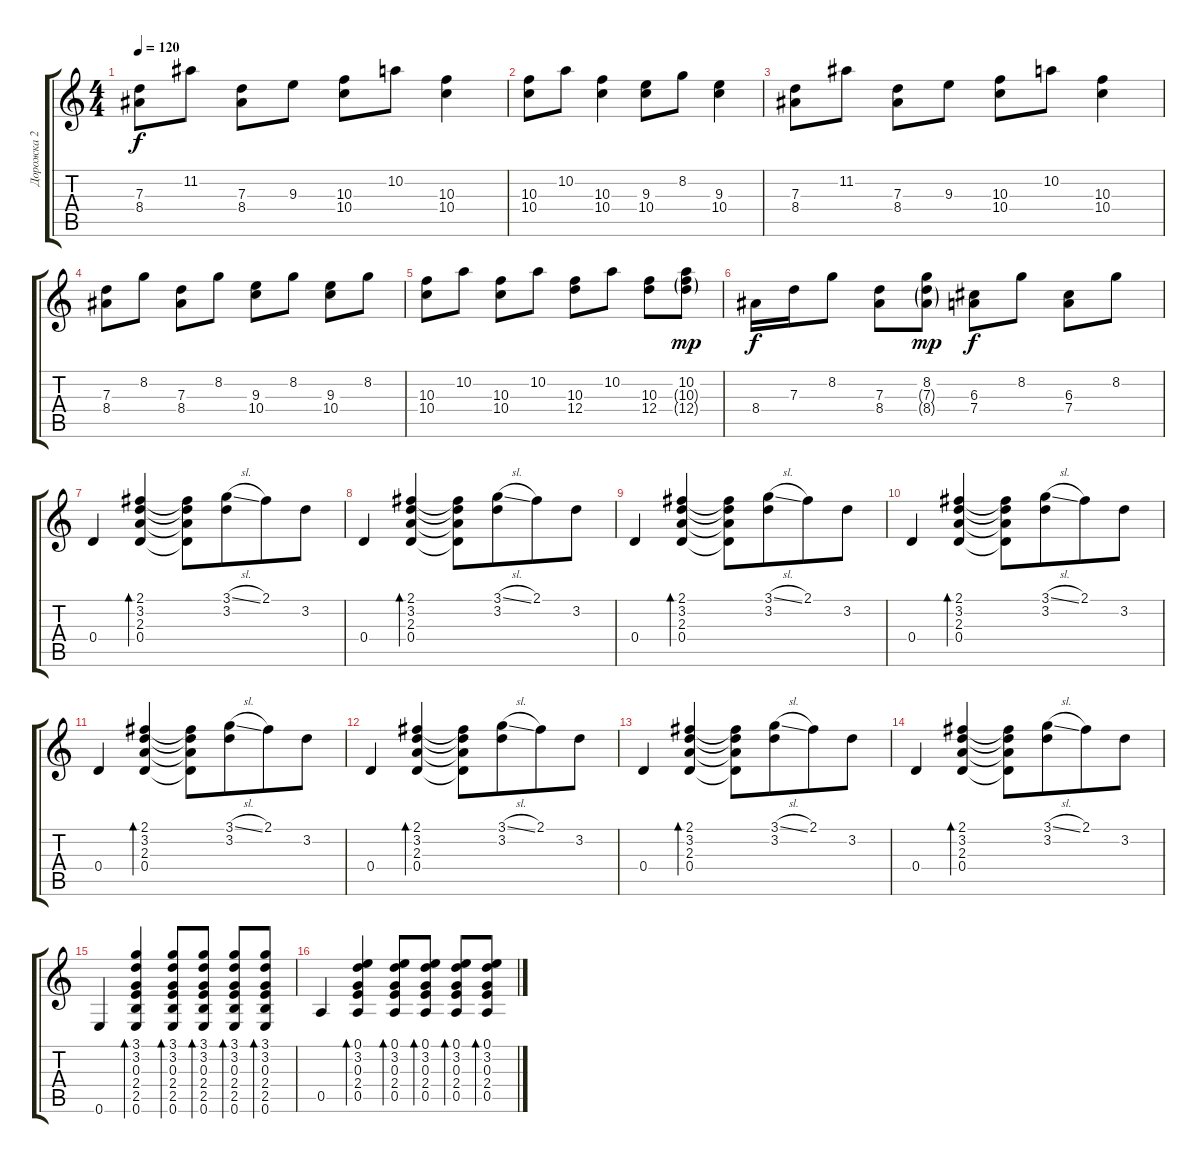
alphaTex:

\track ("Дорожка 2" "Дорожка 2") {instrument overdrivenguitar}
\staff {score tabs}
\tuning (E4 B3 G3 D3 A2 E2) {hide}
\ts (4 4)
\tempo 120
\clef g2
\ks c
(7.3 8.4).8{dy f} 11.2.8 (7.3 8.4).8 9.3.8 (10.3 10.4).8 10.2.8 (10.3 10.4).4 |
(10.3 10.4).8 10.2.8 (10.3 10.4).4 (9.3 10.4).8 8.2.8 (9.3 10.4).4 |
(7.3 8.4).8 11.2.8 (7.3 8.4).8 9.3.8 (10.3 10.4).8 10.2.8 (10.3 10.4).4 |
(7.3 8.4).8 8.2.8 (7.3 8.4).8 8.2.8 (9.3 10.4).8 8.2.8 (9.3 10.4).8 8.2.8 |
(10.3 10.4).8 10.2.8 (10.3 10.4).8 10.2.8 (10.3 12.4).8 10.2.8 (10.3 12.4).8 (10.2 10.3{g} 12.4{g}).8{dy mp} |
8.4.16{dy f} 7.3.16 8.2.8 (7.3 8.4).8 (8.2 7.3{g} 8.4{g}).8{dy mp} (6.3 7.4).8{dy f} 8.2.8 (6.3 7.4).8 8.2.8 |
0.4.4 (2.1 3.2 2.3 0.4).4{bd 120} (2.1{t} 3.2{t} 2.3{t} 0.4{t}).8 (3.1{sl} 3.2).8{beam merge} 2.1.8 3.2.8 |
0.4.4 (2.1 3.2 2.3 0.4).4{bd 120} (2.1{t} 3.2{t} 2.3{t} 0.4{t}).8 (3.1{sl} 3.2).8{beam merge} 2.1.8 3.2.8 |
0.4.4 (2.1 3.2 2.3 0.4).4{bd 120} (2.1{t} 3.2{t} 2.3{t} 0.4{t}).8 (3.1{sl} 3.2).8{beam merge} 2.1.8 3.2.8 |
0.4.4 (2.1 3.2 2.3 0.4).4{bd 120} (2.1{t} 3.2{t} 2.3{t} 0.4{t}).8 (3.1{sl} 3.2).8{beam merge} 2.1.8 3.2.8 |
0.4.4 (2.1 3.2 2.3 0.4).4{bd 120} (2.1{t} 3.2{t} 2.3{t} 0.4{t}).8 (3.1{sl} 3.2).8{beam merge} 2.1.8 3.2.8 |
0.4.4 (2.1 3.2 2.3 0.4).4{bd 120} (2.1{t} 3.2{t} 2.3{t} 0.4{t}).8 (3.1{sl} 3.2).8{beam merge} 2.1.8 3.2.8 |
0.4.4 (2.1 3.2 2.3 0.4).4{bd 120} (2.1{t} 3.2{t} 2.3{t} 0.4{t}).8 (3.1{sl} 3.2).8{beam merge} 2.1.8 3.2.8 |
0.4.4 (2.1 3.2 2.3 0.4).4{bd 120} (2.1{t} 3.2{t} 2.3{t} 0.4{t}).8 (3.1{sl} 3.2).8{beam merge} 2.1.8 3.2.8 |
0.6.4 (3.1 3.2 0.3 2.4 2.5 0.6).4{bd 60} (3.1 3.2 0.3 2.4 2.5 0.6).8{bd 60} (3.1 3.2 0.3 2.4 2.5 0.6).8{bd 60} (3.1 3.2 0.3 2.4 2.5 0.6).8{bd 60} (3.1 3.2 0.3 2.4 2.5 0.6).8{bd 60} |
0.5.4 (0.1 3.2 0.3 2.4 0.5).4{bd 60} (0.1 3.2 0.3 2.4 0.5).8{bd 60} (0.1 3.2 0.3 2.4 0.5).8{bd 60} (0.1 3.2 0.3 2.4 0.5).8{bd 60} (0.1 3.2 0.3 2.4 0.5).8{bd 60}
